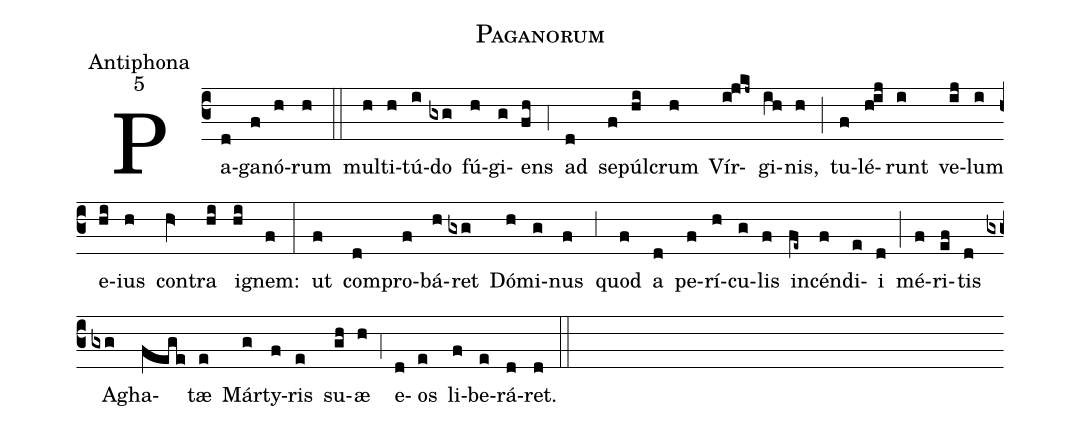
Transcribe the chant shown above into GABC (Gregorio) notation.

name:Paganorum;
office-part:Antiphona;
mode:5;
%%
(c3) Pa(d)ga(f)nó(h)rum(h) (::)
mul(h)ti(h)tú(i)do(gxg) fú(h)gi(g)ens(fh) (,4) ad(d) se(f)púl(hi)crum(h) Vír(i!jkj~)gi(ih)nis,(h) (;) tu(f)lé(h!ij)runt(i) ve(ij)lum(i) e(hi)ius(h) con(hV>)tra(hi) i(hi)gnem:(f) (:)
ut(f) com(d)pro(f)bá(h)ret(gxg) Dó(h)mi(g)nus(f) (,3) quod(f) a(d) pe(f)rí(h)cu(g)lis(f) in(fe~)cén(f)di(e)i(d) (;) mé(f)ri(ef)tis(d) A(gxg)gha(fege)tæ(e) Már(g)ty(f)ris(e) su(gh)æ(h) (,4) e(d)os(e) li(f)be(e)rá(d)ret.(d) (::)
